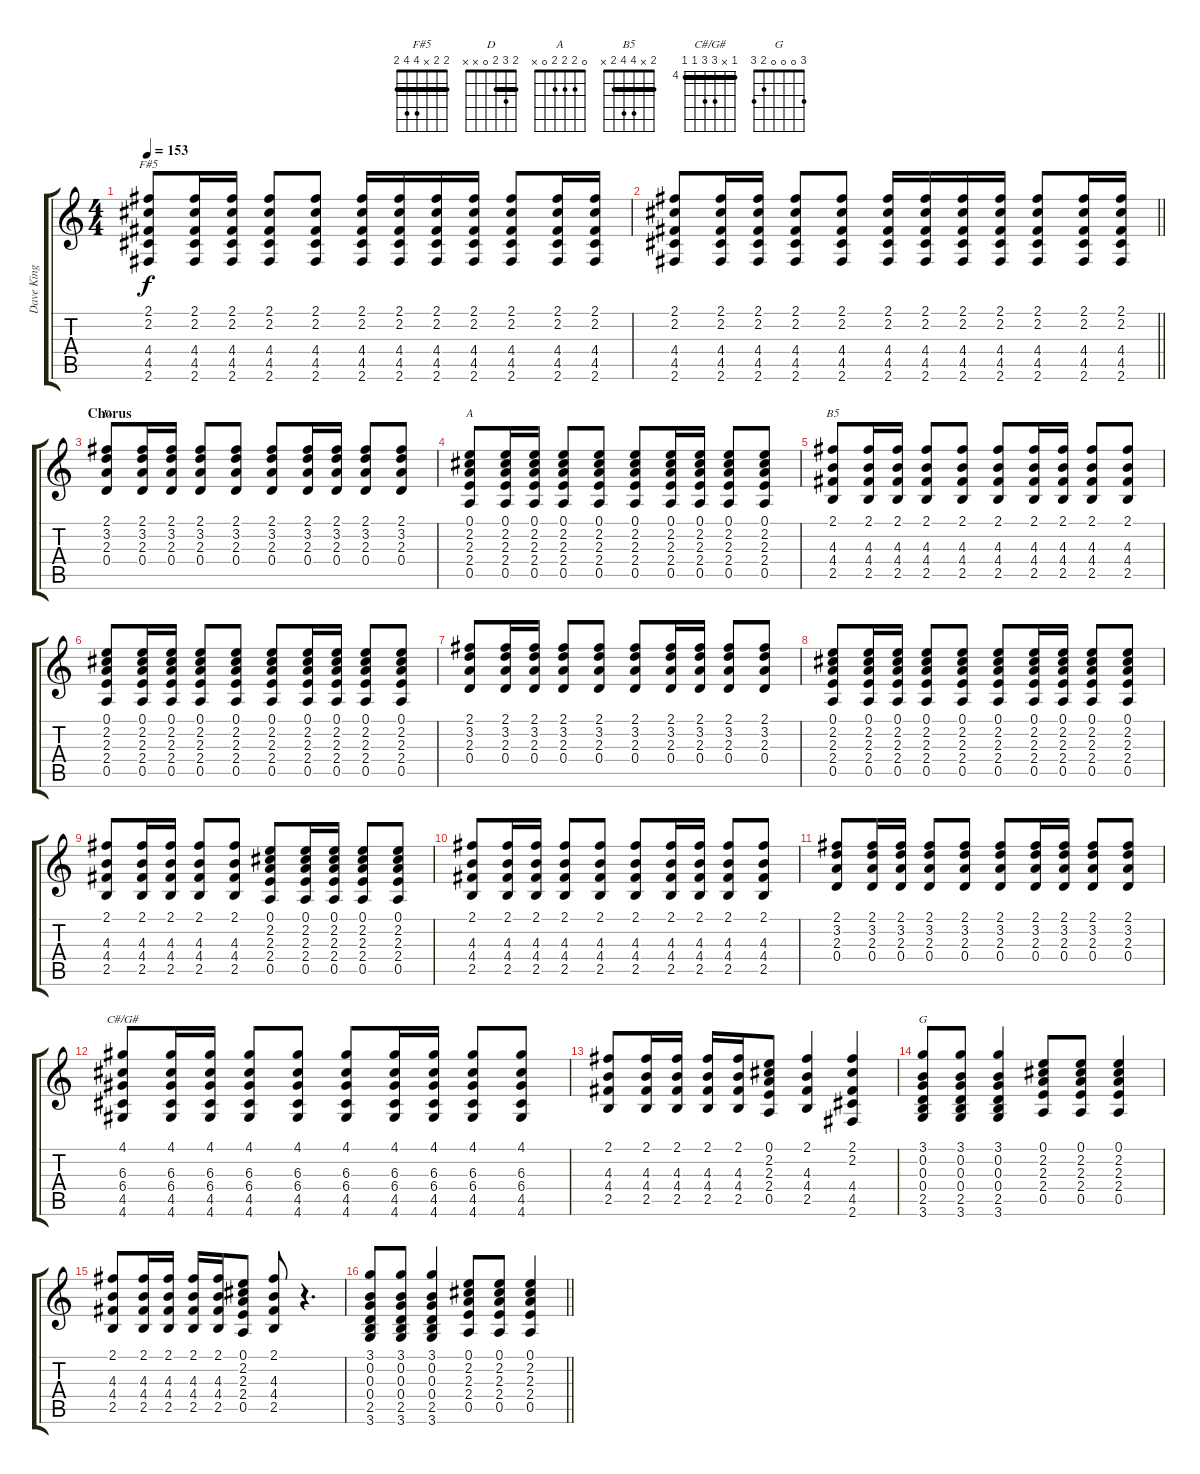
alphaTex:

\track ("Dave King" "Dave King") {instrument acousticguitarsteel}
\staff {score tabs}
\tuning (E4 B3 G3 D3 A2 E2) {hide}
\chord ("F#5" 2 2 x 4 4 2) {barre 2}
\chord ("D" 2 3 2 0 x x) {barre 2}
\chord ("A" 0 2 2 2 0 x)
\chord ("B5" 2 x 4 4 2 x) {barre 2}
\chord ("C#/G#" 4 x 6 6 4 4) {firstfret 4 barre 4}
\chord ("G" 3 0 0 0 2 3)
\ts (4 4)
\tempo 153
\clef g2
\ks c
(2.1 2.2 4.4 4.5 2.6).8{ch "F#5" dy f} (2.1 2.2 4.4 4.5 2.6).16 (2.1 2.2 4.4 4.5 2.6).16 (2.1 2.2 4.4 4.5 2.6).8 (2.1 2.2 4.4 4.5 2.6).8 (2.1 2.2 4.4 4.5 2.6).16 (2.1 2.2 4.4 4.5 2.6).16 (2.1 2.2 4.4 4.5 2.6).16 (2.1 2.2 4.4 4.5 2.6).16 (2.1 2.2 4.4 4.5 2.6).8 (2.1 2.2 4.4 4.5 2.6).16 (2.1 2.2 4.4 4.5 2.6).16 |
\barLineRight lightlight
(2.1 2.2 4.4 4.5 2.6).8 (2.1 2.2 4.4 4.5 2.6).16 (2.1 2.2 4.4 4.5 2.6).16 (2.1 2.2 4.4 4.5 2.6).8 (2.1 2.2 4.4 4.5 2.6).8 (2.1 2.2 4.4 4.5 2.6).16 (2.1 2.2 4.4 4.5 2.6).16 (2.1 2.2 4.4 4.5 2.6).16 (2.1 2.2 4.4 4.5 2.6).16 (2.1 2.2 4.4 4.5 2.6).8 (2.1 2.2 4.4 4.5 2.6).16 (2.1 2.2 4.4 4.5 2.6).16 |
\section ("" "Chorus")
(2.1 3.2 2.3 0.4).8{ch "D"} (2.1 3.2 2.3 0.4).16 (2.1 3.2 2.3 0.4).16 (2.1 3.2 2.3 0.4).8 (2.1 3.2 2.3 0.4).8 (2.1 3.2 2.3 0.4).8 (2.1 3.2 2.3 0.4).16 (2.1 3.2 2.3 0.4).16 (2.1 3.2 2.3 0.4).8 (2.1 3.2 2.3 0.4).8 |
(0.1 2.2 2.3 2.4 0.5).8{ch "A"} (0.1 2.2 2.3 2.4 0.5).16 (0.1 2.2 2.3 2.4 0.5).16 (0.1 2.2 2.3 2.4 0.5).8 (0.1 2.2 2.3 2.4 0.5).8 (0.1 2.2 2.3 2.4 0.5).8 (0.1 2.2 2.3 2.4 0.5).16 (0.1 2.2 2.3 2.4 0.5).16 (0.1 2.2 2.3 2.4 0.5).8 (0.1 2.2 2.3 2.4 0.5).8 |
(2.1 4.3 4.4 2.5).8{ch "B5"} (2.1 4.3 4.4 2.5).16 (2.1 4.3 4.4 2.5).16 (2.1 4.3 4.4 2.5).8 (2.1 4.3 4.4 2.5).8 (2.1 4.3 4.4 2.5).8 (2.1 4.3 4.4 2.5).16 (2.1 4.3 4.4 2.5).16 (2.1 4.3 4.4 2.5).8 (2.1 4.3 4.4 2.5).8 |
(0.1 2.2 2.3 2.4 0.5).8 (0.1 2.2 2.3 2.4 0.5).16 (0.1 2.2 2.3 2.4 0.5).16 (0.1 2.2 2.3 2.4 0.5).8 (0.1 2.2 2.3 2.4 0.5).8 (0.1 2.2 2.3 2.4 0.5).8 (0.1 2.2 2.3 2.4 0.5).16 (0.1 2.2 2.3 2.4 0.5).16 (0.1 2.2 2.3 2.4 0.5).8 (0.1 2.2 2.3 2.4 0.5).8 |
(2.1 3.2 2.3 0.4).8 (2.1 3.2 2.3 0.4).16 (2.1 3.2 2.3 0.4).16 (2.1 3.2 2.3 0.4).8 (2.1 3.2 2.3 0.4).8 (2.1 3.2 2.3 0.4).8 (2.1 3.2 2.3 0.4).16 (2.1 3.2 2.3 0.4).16 (2.1 3.2 2.3 0.4).8 (2.1 3.2 2.3 0.4).8 |
(0.1 2.2 2.3 2.4 0.5).8 (0.1 2.2 2.3 2.4 0.5).16 (0.1 2.2 2.3 2.4 0.5).16 (0.1 2.2 2.3 2.4 0.5).8 (0.1 2.2 2.3 2.4 0.5).8 (0.1 2.2 2.3 2.4 0.5).8 (0.1 2.2 2.3 2.4 0.5).16 (0.1 2.2 2.3 2.4 0.5).16 (0.1 2.2 2.3 2.4 0.5).8 (0.1 2.2 2.3 2.4 0.5).8 |
(2.1 4.3 4.4 2.5).8 (2.1 4.3 4.4 2.5).16 (2.1 4.3 4.4 2.5).16 (2.1 4.3 4.4 2.5).8 (2.1 4.3 4.4 2.5).8 (0.1 2.2 2.3 2.4 0.5).8 (0.1 2.2 2.3 2.4 0.5).16 (0.1 2.2 2.3 2.4 0.5).16 (0.1 2.2 2.3 2.4 0.5).8 (0.1 2.2 2.3 2.4 0.5).8 |
(2.1 4.3 4.4 2.5).8 (2.1 4.3 4.4 2.5).16 (2.1 4.3 4.4 2.5).16 (2.1 4.3 4.4 2.5).8 (2.1 4.3 4.4 2.5).8 (2.1 4.3 4.4 2.5).8 (2.1 4.3 4.4 2.5).16 (2.1 4.3 4.4 2.5).16 (2.1 4.3 4.4 2.5).8 (2.1 4.3 4.4 2.5).8 |
(2.1 3.2 2.3 0.4).8 (2.1 3.2 2.3 0.4).16 (2.1 3.2 2.3 0.4).16 (2.1 3.2 2.3 0.4).8 (2.1 3.2 2.3 0.4).8 (2.1 3.2 2.3 0.4).8 (2.1 3.2 2.3 0.4).16 (2.1 3.2 2.3 0.4).16 (2.1 3.2 2.3 0.4).8 (2.1 3.2 2.3 0.4).8 |
(4.1 6.3 6.4 4.5 4.6).8{ch "C#/G#"} (4.1 6.3 6.4 4.5 4.6).16 (4.1 6.3 6.4 4.5 4.6).16 (4.1 6.3 6.4 4.5 4.6).8 (4.1 6.3 6.4 4.5 4.6).8 (4.1 6.3 6.4 4.5 4.6).8 (4.1 6.3 6.4 4.5 4.6).16 (4.1 6.3 6.4 4.5 4.6).16 (4.1 6.3 6.4 4.5 4.6).8 (4.1 6.3 6.4 4.5 4.6).8 |
(2.1 4.3 4.4 2.5).8 (2.1 4.3 4.4 2.5).16 (2.1 4.3 4.4 2.5).16 (2.1 4.3 4.4 2.5).16 (2.1 4.3 4.4 2.5).16 (0.1 2.2 2.3 2.4 0.5).8 (2.1 4.3 4.4 2.5).4 (2.1 2.2 4.4 4.5 2.6).4 |
(3.1 0.2 0.3 0.4 2.5 3.6).8{ch "G"} (3.1 0.2 0.3 0.4 2.5 3.6).8 (3.1 0.2 0.3 0.4 2.5 3.6).4 (0.1 2.2 2.3 2.4 0.5).8 (0.1 2.2 2.3 2.4 0.5).8 (0.1 2.2 2.3 2.4 0.5).4 |
(2.1 4.3 4.4 2.5).8 (2.1 4.3 4.4 2.5).16 (2.1 4.3 4.4 2.5).16 (2.1 4.3 4.4 2.5).16 (2.1 4.3 4.4 2.5).16 (0.1 2.2 2.3 2.4 0.5).8 (2.1 4.3 4.4 2.5).8 r.4{d} |
\barLineRight lightlight
(3.1 0.2 0.3 0.4 2.5 3.6).8 (3.1 0.2 0.3 0.4 2.5 3.6).8 (3.1 0.2 0.3 0.4 2.5 3.6).4 (0.1 2.2 2.3 2.4 0.5).8 (0.1 2.2 2.3 2.4 0.5).8 (0.1 2.2 2.3 2.4 0.5).4
